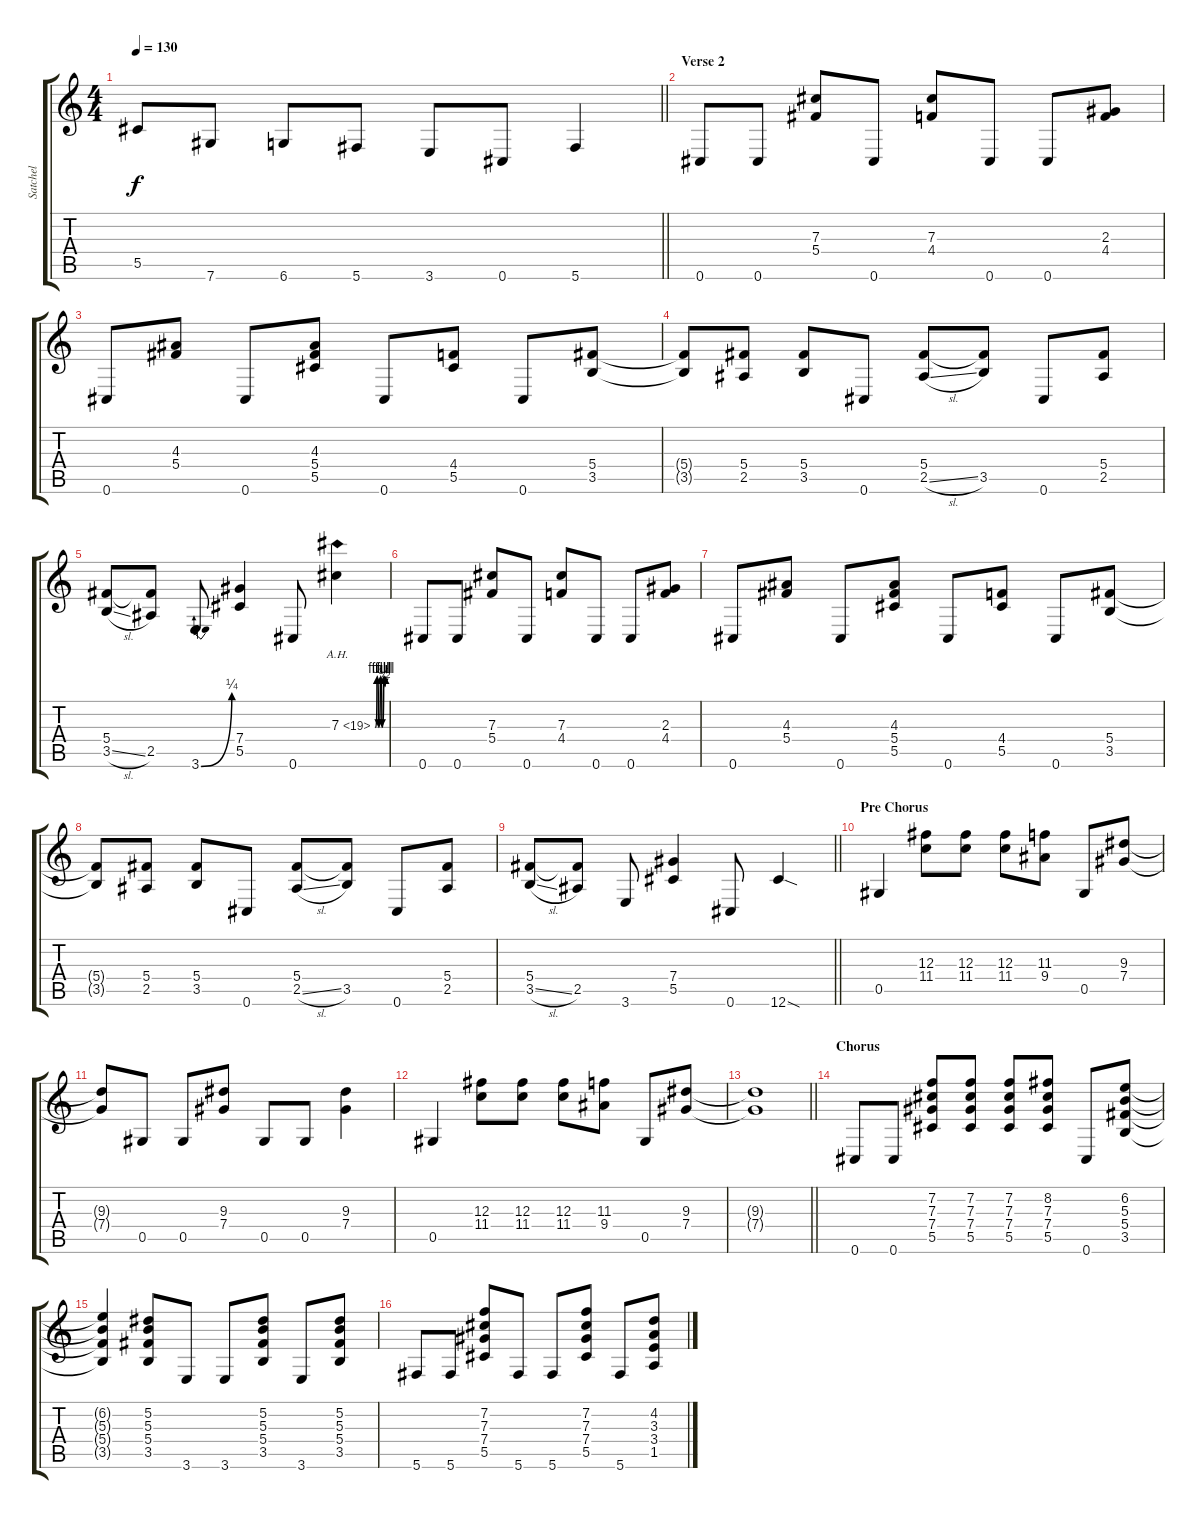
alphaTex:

\track ("Satchel" "Satchel") {instrument distortionguitar}
\staff {score tabs}
\tuning (Eb4 Bb3 Gb3 Db3 Ab2 Db2) {hide}
\ts (4 4)
\tempo 130
\clef g2
\barLineRight lightlight
\ks c
5.5{t}.8{dy f} 7.6.8 6.6.8 5.6.8 3.6.8 0.6.8 5.6.4 |
\section ("" "Verse 2")
0.6.8 0.6.8 (7.3 5.4).8 0.6.8 (7.3 4.4).8 0.6.8 0.6.8 (2.3 4.4).8 |
0.6.8 (4.3 5.4).8 0.6.8 (4.3 5.4 5.5).8 0.6.8 (4.4 5.5).8 0.6.8 (5.4 3.5).8 |
(5.4{t} 3.5{t}).8 (5.4 2.5).8 (5.4 3.5).8 0.6.8 (5.4 2.5{sl}).8 (5.4{t} 3.5).8 0.6.8 (5.4 2.5).8 |
(5.4 3.5{sl}).8 (5.4{t} 2.5).8 3.6{be (bend 0 0 60 1)}.8 (7.4 5.5).4 0.6.8 7.3{be (custom 0 0 10 4 19 0 30 4 39 0 50 4 55 2 60 4) ah 12}.4 |
0.6.8 0.6.8 (7.3 5.4).8 0.6.8 (7.3 4.4).8 0.6.8 0.6.8 (2.3 4.4).8 |
0.6.8 (4.3 5.4).8 0.6.8 (4.3 5.4 5.5).8 0.6.8 (4.4 5.5).8 0.6.8 (5.4 3.5).8 |
(5.4{t} 3.5{t}).8 (5.4 2.5).8 (5.4 3.5).8 0.6.8 (5.4 2.5{sl}).8 (5.4{t} 3.5).8 0.6.8 (5.4 2.5).8 |
\barLineRight lightlight
(5.4 3.5{sl}).8 (5.4{t} 2.5).8 3.6.8 (7.4 5.5).4 0.6.8 12.6{sod}.4 |
\section ("" "Pre Chorus")
0.5.4 (12.3 11.4).8 (12.3 11.4).8 (12.3 11.4).8 (11.3 9.4).8 0.5.8 (9.3 7.4).8 |
(9.3{t} 7.4{t}).8 0.5.8 0.5.8 (9.3 7.4).8 0.5.8 0.5.8 (9.3 7.4).4 |
0.5.4 (12.3 11.4).8 (12.3 11.4).8 (12.3 11.4).8 (11.3 9.4).8 0.5.8 (9.3 7.4).8 |
\barLineRight lightlight
(9.3{t} 7.4{t}).1 |
\section ("" "Chorus")
0.6.8 0.6.8 (7.2 7.3 7.4 5.5).8 (7.2 7.3 7.4 5.5).8 (7.2 7.3 7.4 5.5).8 (8.2 7.3 7.4 5.5).8 0.6.8 (6.2 5.3 5.4 3.5).8 |
(6.2{t} 5.3{t} 5.4{t} 3.5{t}).4 (5.2 5.3 5.4 3.5).8 3.6.8 3.6.8 (5.2 5.3 5.4 3.5).8 3.6.8 (5.2 5.3 5.4 3.5).8 |
5.6.8 5.6.8 (7.2 7.3 7.4 5.5).8 5.6.8 5.6.8 (7.2 7.3 7.4 5.5).8 5.6.8 (4.2 3.3 3.4 1.5).8
